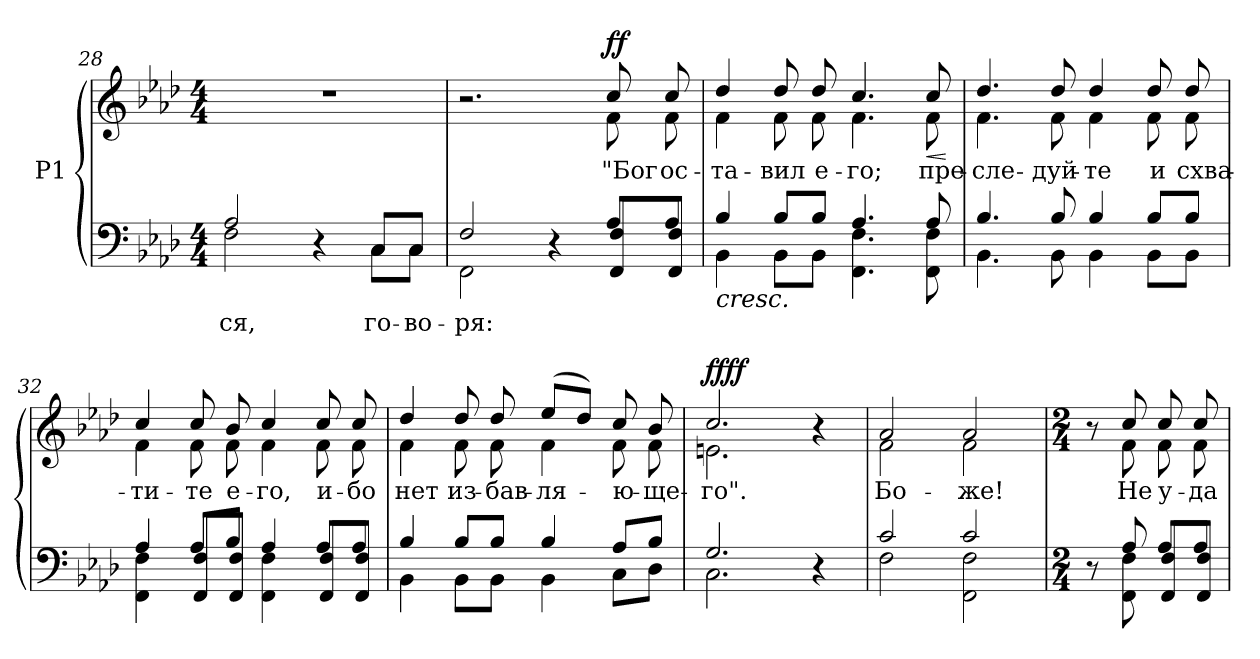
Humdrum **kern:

**kern	**text	**kern	**text	**dynam
*part1	*part1	*part1	*part1	*part1
*staff2	*staff2	*staff1	*staff1	*staff1/2
*I"P1	*	*	*	*
*clefF4	*	*clefG2	*	*
*k[b-e-a-d-]	*	*k[b-e-a-d-]	*	*
*A-:	*	*A-:	*	*
*M4/4	*	*M4/4	*	*
=28	=28	=28	=28	=28
*^	*	*	*	*
!	!	!LO:LY:b:color=#000000	!	!	!
2A-i/	2Fi\	-ся,	1r	.	.
4r	4ryy	.	.	.	.
!	!	!LO:LY:b:color=#000000	!	!	!
8Ci/L	8Ci\L	го-	.	.	.
!	!	!LO:LY:b:color=#000000	!	!	!
8Ci/J	8Ci\J	-во-	.	.	.
=29	=29	=29	=29	=29	=29
!	!	!LO:LY:b:color=#000000	!	!	!
*	*	*	*^	*	*
2Fi/	2FFi\	-ря:	2.r	2.ryy	.	.
4r	4ryy	.	.	.	.	.
!	!	!	!	!	!LO:LY:b:color=#000000	!
8A-i/L	8FFi/ 8Fi/L	.	8cci/	8fi\	"Бог	f f
!	!	!	!	!	!LO:LY:b:color=#000000	!
8A-i/J	8FFi/ 8Fi/J	.	8cci/	8fi\	ос-	.
=30	=30	=30	=30	=30	=30	=30
!	!	!	!	!	!	!LO:HP:b=2
!	!	!	!	!	!LO:LY:b:color=#000000	!
4B-i/	4BB-i\	.	4dd-i/	4fi\	-та-	<
!	!	!	!	!	!LO:LY:b:color=#000000	!
8B-i/L	8BB-i\L	.	8dd-i/	8fi\	-вил	.
!	!	!	!	!	!LO:LY:b:color=#000000	!
8B-i/J	8BB-i\J	.	8dd-i/	8fi\	е-	.
!	!	!	!	!	!LO:LY:b:color=#000000	!
4.A-i/	4.FFi\ 4.Fi	.	4.cci/	4.fi\	-го;	.
!	!	!	!	!	!	!LO:HP:b
!	!	!	!	!	!LO:LY:b:color=#000000	!
8A-i/	8FFi\ 8Fi	.	8cci/	8fi\	пре-	<
*v	*v	*	*	*	*	*
*	*	*v	*v	*	*
.	.	.	.	[
!!LO:PB:g=z
=31	=31	=31	=31	=31
*^	*	*^	*	*
!	!	!	!	!	!LO:LY:b:color=#000000	!
4.B-i/	4.BB-i\	.	4.dd-i/	4.fi\	-сле-	.
!	!	!	!	!	!LO:LY:b:color=#000000	!
8B-i/	8BB-i\	.	8dd-i/	8fi\	-дуй-	.
!	!	!	!	!	!LO:LY:b:color=#000000	!
4B-i/	4BB-i\	.	4dd-i/	4fi\	-те	.
!	!	!	!	!	!LO:LY:b:color=#000000	!
8B-i/L	8BB-i\L	.	8dd-i/	8fi\	и	.
!	!	!	!	!	!LO:LY:b:color=#000000	!
8B-i/J	8BB-i\J	.	8dd-i/	8fi\	схва-	.
*v	*v	*	*	*	*	*
*	*	*v	*v	*	*
.	.	.	.	[
=32	=32	=32	=32	=32
*^	*	*^	*	*
!	!	!	!	!	!LO:LY:b:color=#000000	!
4A-i/	4FFi\ 4Fi	.	4cci/	4fi\	-ти-	.
!	!	!	!	!	!LO:LY:b:color=#000000	!
8A-i/L	8FFi/ 8Fi/L	.	8cci/	8fi\	-те	.
!	!	!	!	!	!LO:LY:b:color=#000000	!
8B-i/J	8FFi/ 8Fi/J	.	8b-i/	8fi\	е-	.
!	!	!	!	!	!LO:LY:b:color=#000000	!
4A-i/	4FFi\ 4Fi	.	4cci/	4fi\	-го,	.
!	!	!	!	!	!LO:LY:b:color=#000000	!
8A-i/L	8FFi/ 8Fi/L	.	8cci/	8fi\	и-	.
!	!	!	!	!	!LO:LY:b:color=#000000	!
8A-i/J	8FFi/ 8Fi/J	.	8cci/	8fi\	-бо	.
=33	=33	=33	=33	=33	=33	=33
!	!	!	!	!	!LO:LY:b:color=#000000	!
4B-i/	4BB-i\	.	4dd-i/	4fi\	нет	.
!	!	!	!	!	!LO:LY:b:color=#000000	!
8B-i/L	8BB-i\L	.	8dd-i/	8fi\	из-	.
!	!	!	!	!	!LO:LY:b:color=#000000	!
8B-i/J	8BB-i\J	.	8dd-i/	8fi\	-бав-	.
!	!	!	!	!	!LO:LY:b:color=#000000	!
4B-i/	4BB-i\	.	(8ee-i/L	4fi\	-ля-	.
.	.	.	8dd-i/J)	.	.	.
!	!	!	!	!	!LO:LY:b:color=#000000	!
8A-i/L	8Ci\L	.	8cci/	8fi\	-ю-	.
!	!	!	!	!	!LO:LY:b:color=#000000	!
8B-i/J	8D-i\J	.	8b-i/	8fi\	-ще-	.
!!LO:LB:g=z	!!
=34	=34	=34	=34	=34	=34	=34
!	!	!	!	!	!LO:LY:b:color=#000000	!
2.Gi/	2.Ci\	.	2.cci/	2.eni\	-го".	ff ff
4r	4ryy	.	4r	4ryy	.	.
=35	=35	=35	=35	=35	=35	=35
!	!	!	!	!	!LO:LY:b:color=#000000	!
2ci/	2Fi\	.	2a-i/	2fi\	Бо-	mf mf
!	!	!	!	!	!LO:LY:b:color=#000000	!
2ci/	2FFi\ 2Fi	.	2a-i/	2fi\	-же!	.
=36	=36	=36	=36	=36	=36	=36
*M2/4	*	*	*M2/4	*	*	*
8r	8ryy	.	8r	8ryy	.	.
!	!	!	!	!	!LO:LY:b:color=#000000	!
8A-i/	8FFi\ 8Fi	.	8cci/	8fi\	Не	.
!	!	!	!	!	!LO:LY:b:color=#000000	!
8A-i/L	8FFi/ 8Fi/L	.	8cci/	8fi\	у-	.
!	!	!	!	!	!LO:LY:b:color=#000000	!
8A-i/J	8FFi/ 8Fi/J	.	8cci/	8fi\	-да-	.
*v	*v	*	*	*	*	*
*	*	*v	*v	*	*
=	=	=	=	=
*-	*-	*-	*-	*-
